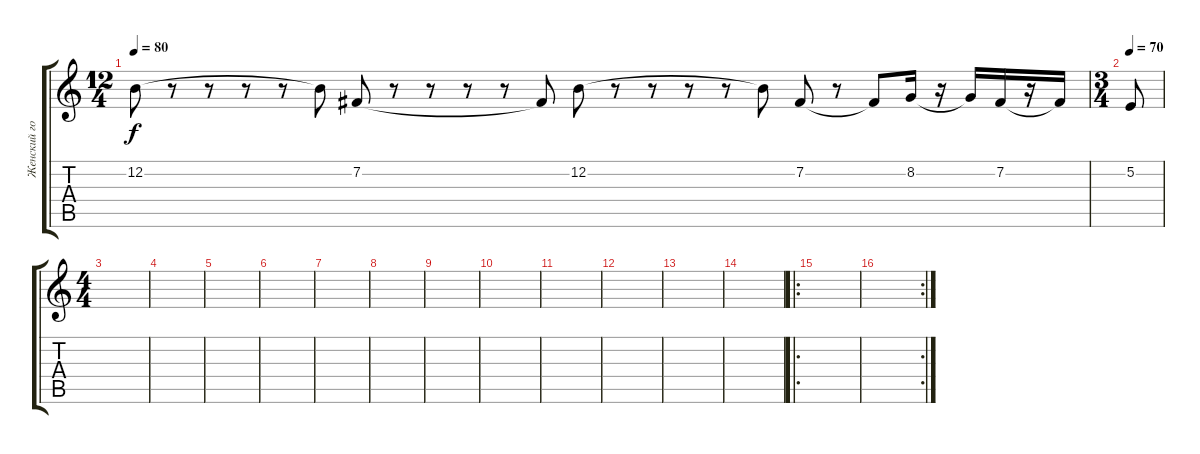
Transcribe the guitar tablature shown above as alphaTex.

\track ("Женский голос" "Женский го") {instrument choiraahs}
\staff {score tabs}
\tuning (E4 B3 G3 D3 A2 E2) {hide}
\ts (12 4)
\tempo 80
\clef g2
\ks c
12.2.8{dy f} r.8 r.8 r.8 r.8 12.2{t}.8 7.2.8 r.8 r.8 r.8 r.8 7.2{t}.8 12.2.8 r.8 r.8 r.8 r.8 12.2{t}.8 7.2.8 r.8 7.2{t}.8 8.2.16 r.16 8.2{t}.16 7.2.16 r.16 7.2{t}.16 |
\ts (3 4)
\tempo 70
5.2.8 |
\ts (4 4)
|
|
|
|
|
|
|
|
|
|
|
|
\ro
|
\rc 2
